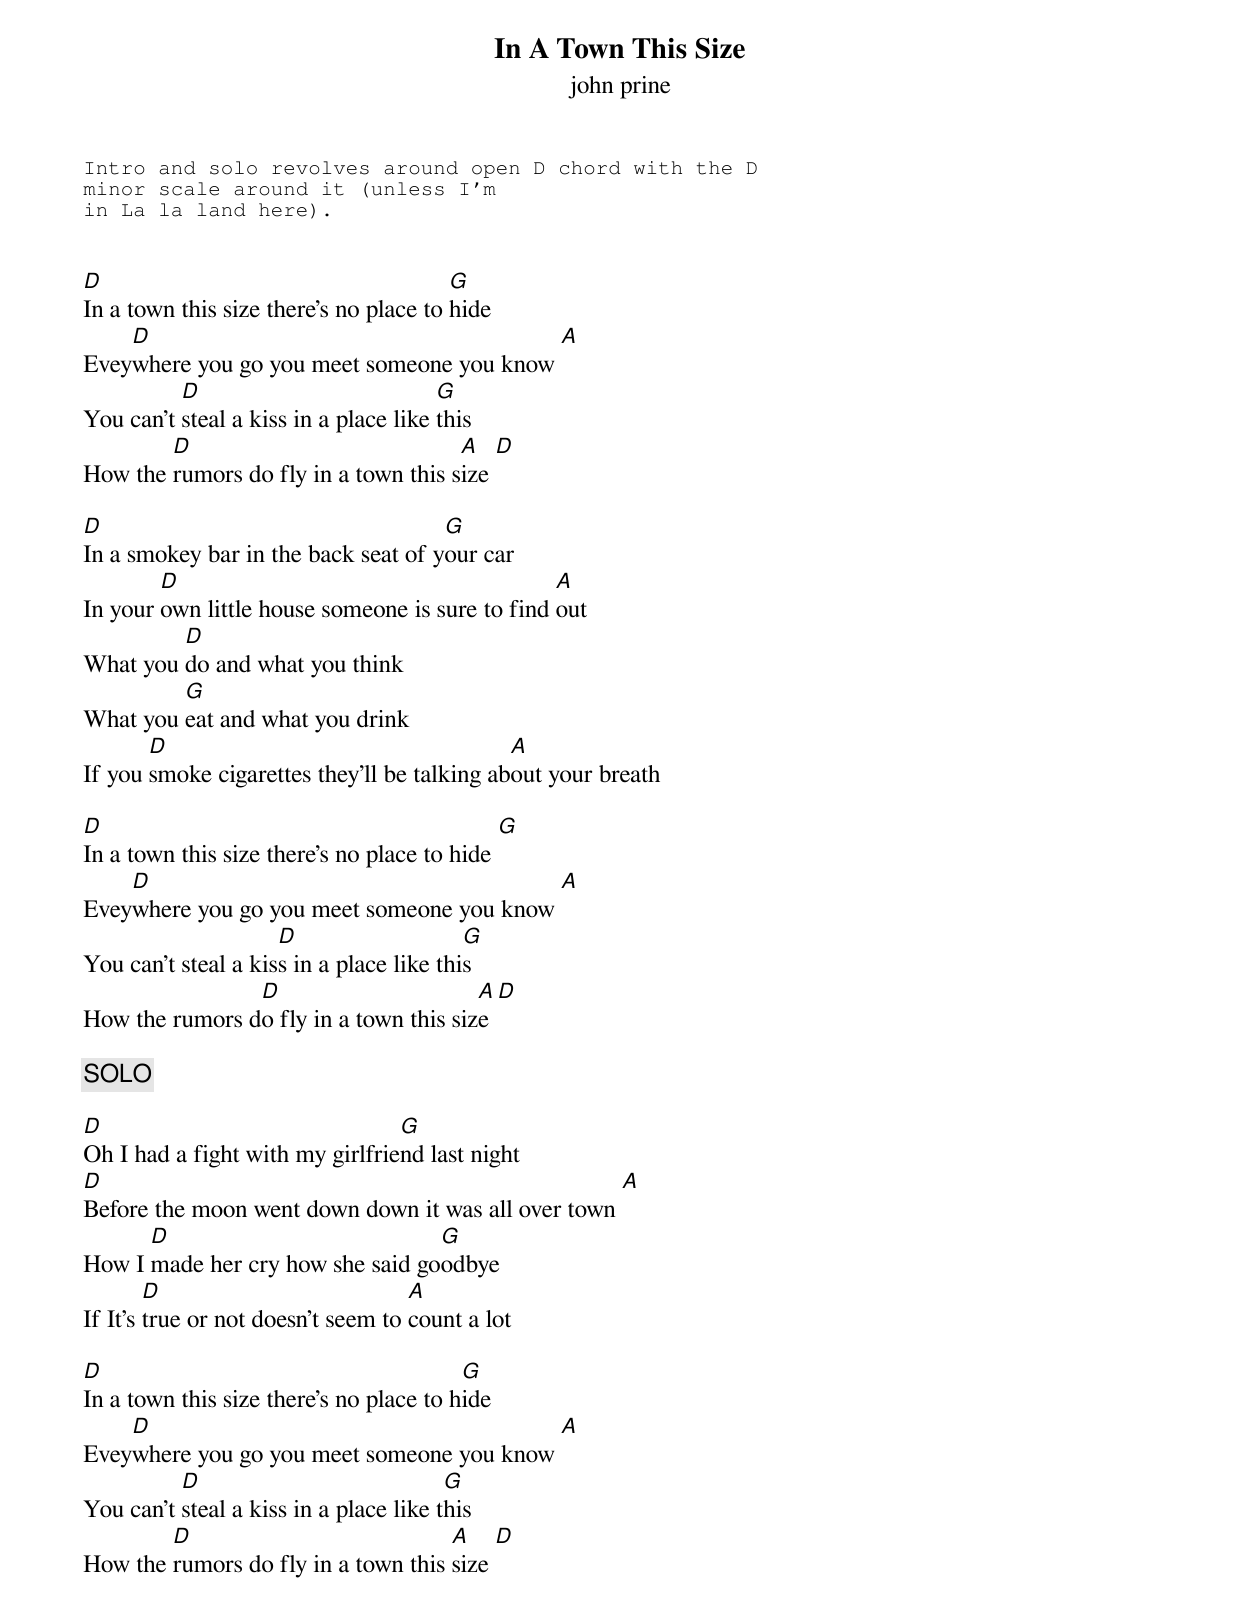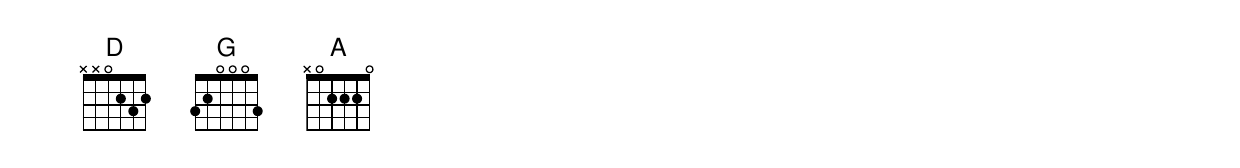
{title: In A Town This Size}
{subtitle: john prine}

{sot}
Intro and solo revolves around open D chord with the D
minor scale around it (unless I’m
in La la land here).
{eot}


[D]In a town this size there's no place to [G]hide
Evey[D]where you go you meet someone you know [A]
You can't [D]steal a kiss in a place like [G]this
How the [D]rumors do fly in a town this s[A]ize [D]

[D]In a smokey bar in the back seat of y[G]our car
In your [D]own little house someone is sure to find [A]out
What you [D]do and what you think
What you [G]eat and what you drink
If you [D]smoke cigarettes they'll be talking ab[A]out your breath

[D]In a town this size there's no place to hide [G]
Evey[D]where you go you meet someone you know [A]
You can't steal a kis[D]s in a place like thi[G]s
How the rumors d[D]o fly in a town this siz[A]e [D]

{c:SOLO}

[D]Oh I had a fight with my girlfrie[G]nd last night
[D]Before the moon went down down it was all over town [A]
How I [D]made her cry how she said go[G]odbye
If It's [D]true or not doesn't seem to [A]count a lot

[D]In a town this size there's no place to h[G]ide
Evey[D]where you go you meet someone you know [A]
You can't [D]steal a kiss in a place like t[G]his
How the [D]rumors do fly in a town this [A]size [D]

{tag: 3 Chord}
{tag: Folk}
